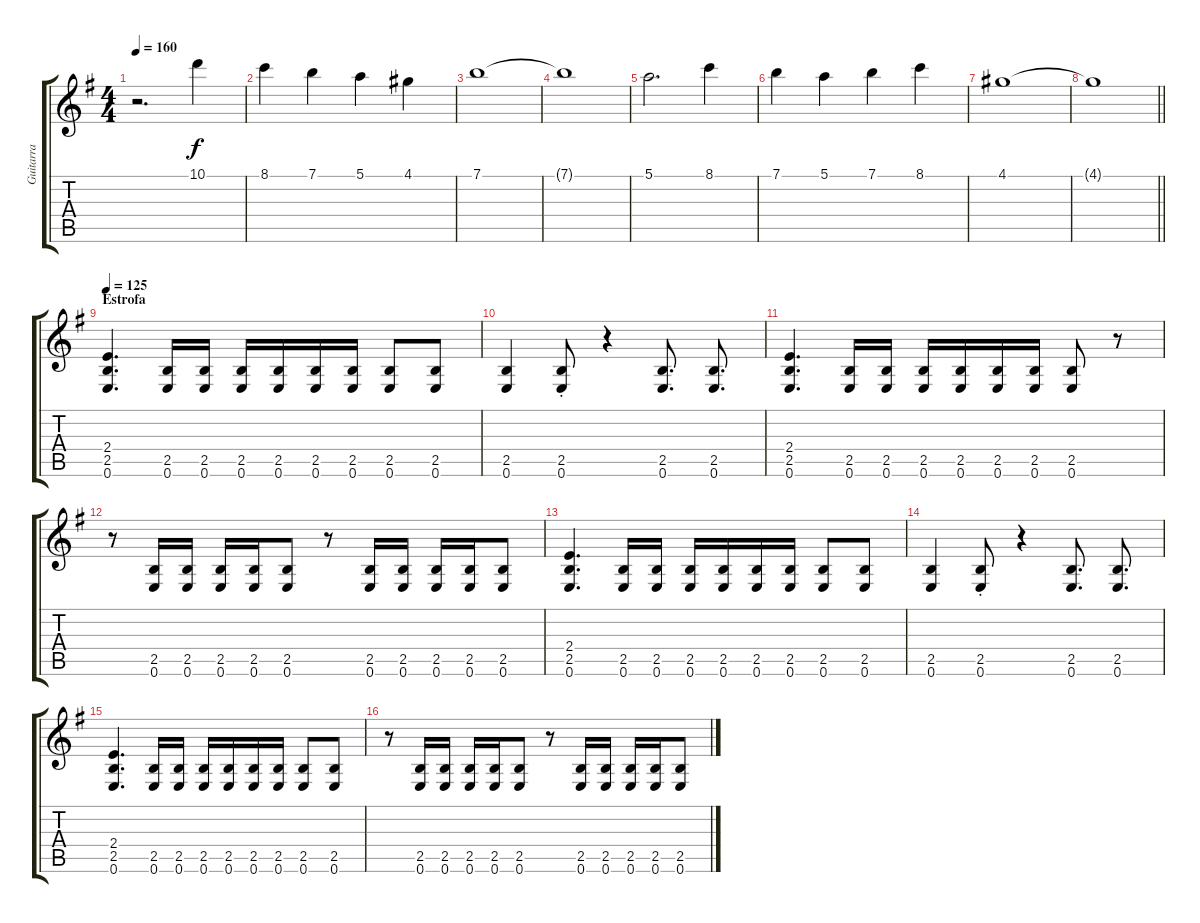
\track ("Guitarra" "Guitarra") {instrument distortionguitar}
\staff {score tabs}
\tuning (E4 B3 G3 D3 A2 E2) {hide}
\ts (4 4)
\tempo 160
\clef g2
\ks g
r.2{d dy f} 10.1.4 |
8.1.4 7.1.4 5.1.4 4.1.4 |
7.1.1 |
7.1{t}.1 |
5.1.2{d} 8.1.4 |
7.1.4 5.1.4 7.1.4 8.1.4 |
4.1.1 |
\barLineRight lightlight
4.1{t}.1 |
\section ("" "Estrofa")
\tempo 125
(2.4 2.5 0.6).4{d} (2.5 0.6).16 (2.5 0.6).16 (2.5 0.6).16 (2.5 0.6).16 (2.5 0.6).16 (2.5 0.6).16 (2.5 0.6).8 (2.5 0.6).8 |
(2.5 0.6).4 (2.5{st} 0.6{st}).8 r.4 (2.5 0.6).8{d} (2.5 0.6).8{d} |
(2.4 2.5 0.6).4{d} (2.5 0.6).16 (2.5 0.6).16 (2.5 0.6).16 (2.5 0.6).16 (2.5 0.6).16 (2.5 0.6).16 (2.5 0.6).8 r.8 |
r.8 (2.5 0.6).16 (2.5 0.6).16 (2.5 0.6).16 (2.5 0.6).16 (2.5 0.6).8 r.8 (2.5 0.6).16 (2.5 0.6).16 (2.5 0.6).16 (2.5 0.6).16 (2.5 0.6).8 |
(2.4 2.5 0.6).4{d} (2.5 0.6).16 (2.5 0.6).16 (2.5 0.6).16 (2.5 0.6).16 (2.5 0.6).16 (2.5 0.6).16 (2.5 0.6).8 (2.5 0.6).8 |
(2.5 0.6).4 (2.5{st} 0.6{st}).8 r.4 (2.5 0.6).8{d} (2.5 0.6).8{d} |
(2.4 2.5 0.6).4{d} (2.5 0.6).16 (2.5 0.6).16 (2.5 0.6).16 (2.5 0.6).16 (2.5 0.6).16 (2.5 0.6).16 (2.5 0.6).8 (2.5 0.6).8 |
r.8 (2.5 0.6).16 (2.5 0.6).16 (2.5 0.6).16 (2.5 0.6).16 (2.5 0.6).8 r.8 (2.5 0.6).16 (2.5 0.6).16 (2.5 0.6).16 (2.5 0.6).16 (2.5 0.6).8
